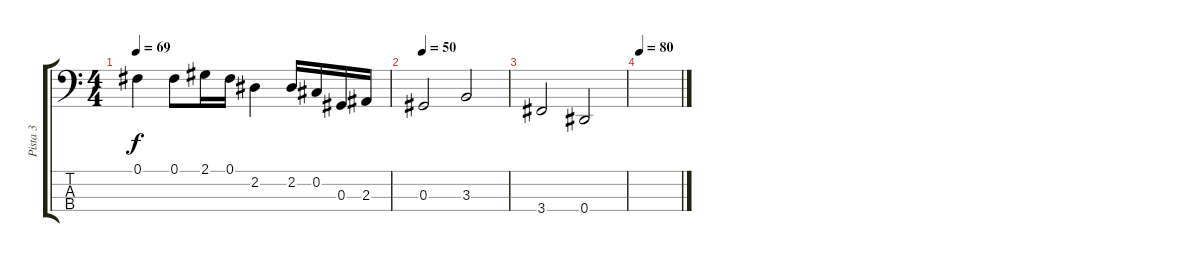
\track ("Pista 3" "Pista 3") {instrument electricbassfinger}
\staff {score tabs}
\tuning (Gb2 Db2 Ab1 Eb1) {hide}
\ts (4 4)
\tempo 69
\clef f4
\ks c
0.1.4{dy f} 0.1.8 2.1.16 0.1.16 2.2.4 2.2.16 0.2.16 0.3.16 2.3.16 |
\tempo 50
0.3.2 3.3.2 |
3.4.2 0.4.2 |
\tempo 80
